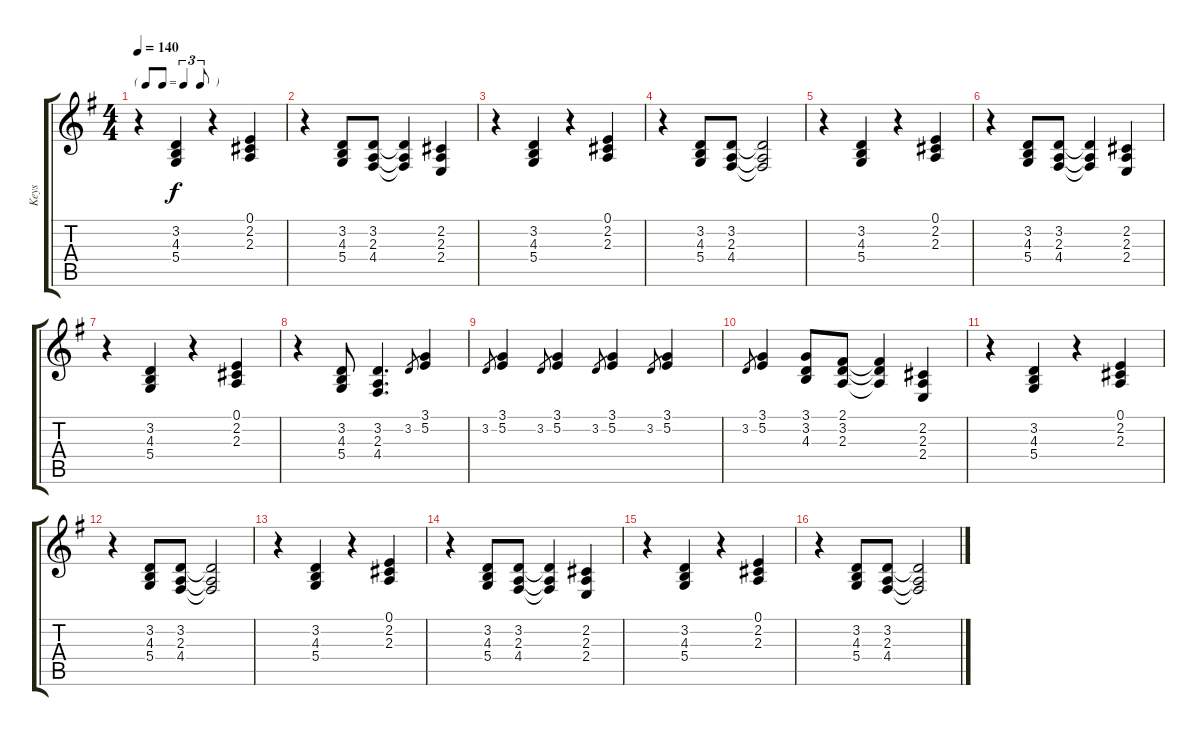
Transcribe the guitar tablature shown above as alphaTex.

\track ("Keys" "Keys") {instrument churchorgan}
\staff {score tabs}
\tuning (E4 B3 G3 D3 A2 E2) {hide}
\ts (4 4)
\tf triplet8th
\tempo 140
\clef g2
\ks eminor
r.4{dy f} (3.2 4.3 5.4).4 r.4 (0.1 2.2 2.3).4 |
r.4 (3.2 4.3 5.4).8 (3.2 2.3 4.4).8 (3.2{t} 2.3{t} 4.4{t}).4 (2.2 2.3 2.4).4 |
r.4 (3.2 4.3 5.4).4 r.4 (0.1 2.2 2.3).4 |
r.4 (3.2 4.3 5.4).8 (3.2 2.3 4.4).8 (3.2{t} 2.3{t} 4.4{t}).2 |
r.4 (3.2 4.3 5.4).4 r.4 (0.1 2.2 2.3).4 |
r.4 (3.2 4.3 5.4).8 (3.2 2.3 4.4).8 (3.2{t} 2.3{t} 4.4{t}).4 (2.2 2.3 2.4).4 |
r.4 (3.2 4.3 5.4).4 r.4 (0.1 2.2 2.3).4 |
r.4 (3.2 4.3 5.4).8 (3.2 2.3 4.4).4{d} 3.2.8{gr} (3.1 5.2).4 |
3.2.8{gr} (3.1 5.2).4 3.2.8{gr} (3.1 5.2).4 3.2.8{gr} (3.1 5.2).4 3.2.8{gr} (3.1 5.2).4 |
3.2.8{gr} (3.1 5.2).4 (3.1 3.2 4.3).8 (2.1 3.2 2.3).8 (2.1{t} 3.2{t} 2.3{t}).4 (2.2 2.3 2.4).4 |
r.4 (3.2 4.3 5.4).4 r.4 (0.1 2.2 2.3).4 |
r.4 (3.2 4.3 5.4).8 (3.2 2.3 4.4).8 (3.2{t} 2.3{t} 4.4{t}).2 |
r.4 (3.2 4.3 5.4).4 r.4 (0.1 2.2 2.3).4 |
r.4 (3.2 4.3 5.4).8 (3.2 2.3 4.4).8 (3.2{t} 2.3{t} 4.4{t}).4 (2.2 2.3 2.4).4 |
r.4 (3.2 4.3 5.4).4 r.4 (0.1 2.2 2.3).4 |
r.4 (3.2 4.3 5.4).8 (3.2 2.3 4.4).8 (3.2{t} 2.3{t} 4.4{t}).2
